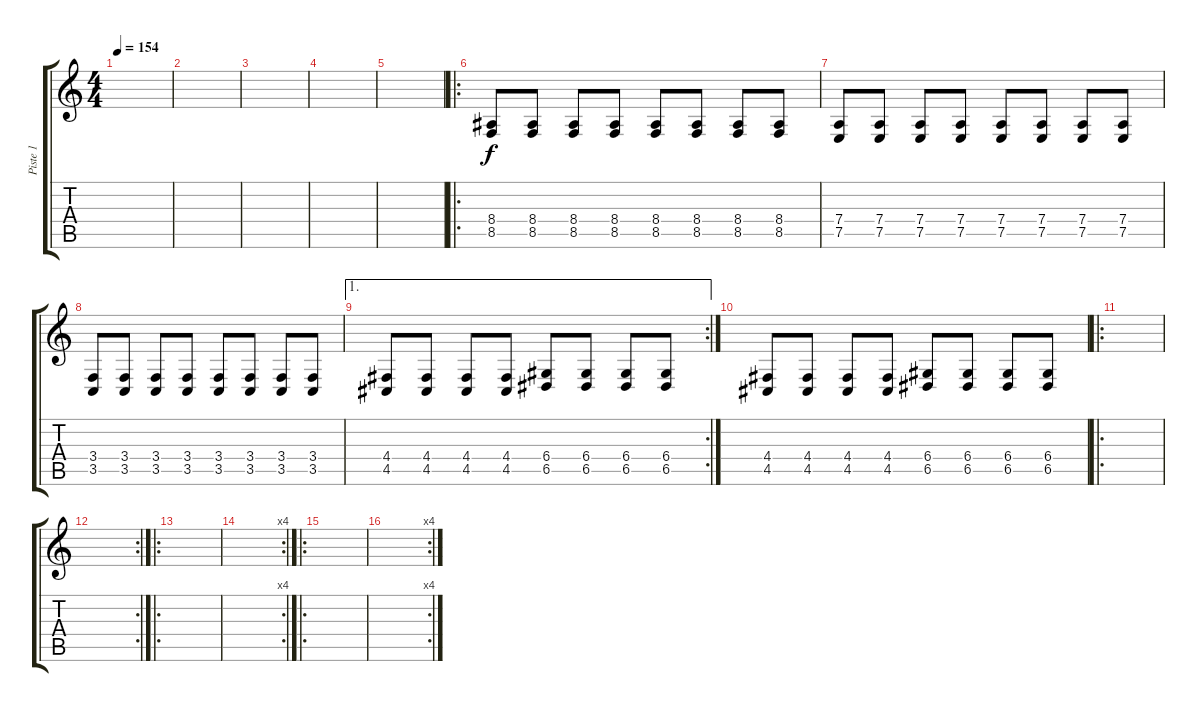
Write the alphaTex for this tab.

\track ("Piste 1" "Piste 1") {instrument harpsichord}
\staff {score tabs}
\tuning (E4 B3 G3 D3 A2 E2) {hide}
\ts (4 4)
\tempo 154
\clef g2
\ks c
|
|
|
|
|
\ro
(8.4 8.5).8 (8.4 8.5).8 (8.4 8.5).8 (8.4 8.5).8 (8.4 8.5).8 (8.4 8.5).8 (8.4 8.5).8 (8.4 8.5).8 |
(7.4 7.5).8 (7.4 7.5).8 (7.4 7.5).8 (7.4 7.5).8 (7.4 7.5).8 (7.4 7.5).8 (7.4 7.5).8 (7.4 7.5).8 |
(3.4 3.5).8 (3.4 3.5).8 (3.4 3.5).8 (3.4 3.5).8 (3.4 3.5).8 (3.4 3.5).8 (3.4 3.5).8 (3.4 3.5).8 |
\ae 1
\rc 2
(4.4 4.5).8 (4.4 4.5).8 (4.4 4.5).8 (4.4 4.5).8 (6.4 6.5).8 (6.4 6.5).8 (6.4 6.5).8 (6.4 6.5).8 |
(4.4 4.5).8 (4.4 4.5).8 (4.4 4.5).8 (4.4 4.5).8 (6.4 6.5).8 (6.4 6.5).8 (6.4 6.5).8 (6.4 6.5).8 |
\ro
|
\rc 2
|
\ro
|
\rc 4
|
\ro
|
\rc 4
